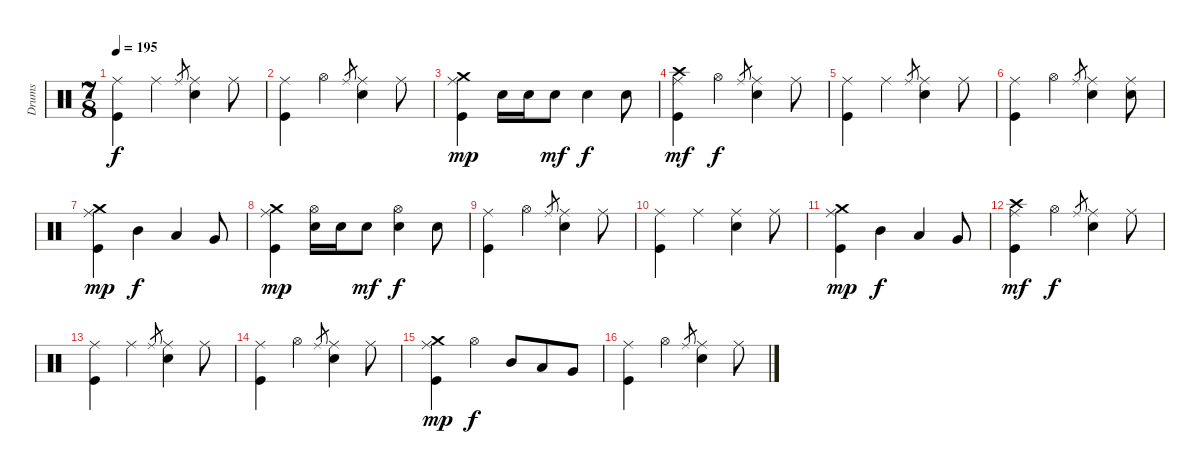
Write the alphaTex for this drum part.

\track ("Drums" "Drums") {instrument percussion}
\staff {score}
\articulation defaults
\ts (7 8)
\tempo 195
\clef neutral
\ks c
("Ride (middle)" "Kick (hit)").4{dy f} "Ride (middle)".4 "Ride (middle)".8{gr} ("Ride (middle)" "Electric Snare (hit)").4 "Ride (middle)".8 |
("Ride (middle)" "Kick (hit)").4 "Hi-Hat (open)".4 "Ride (middle)".8{gr} ("Ride (middle)" "Electric Snare (hit)").4 "Ride (middle)".8 |
("Crash medium (hit)" "Ride (middle)" "Kick (hit)").4{dy mp} "Electric Snare (hit)".16 "Electric Snare (hit)".16 "Electric Snare (hit)".8{dy mf} "Electric Snare (hit)".4{dy f} "Electric Snare (hit)".8 |
("Crash high (hit)" "Ride (middle)" "Kick (hit)").4{dy mf} "Hi-Hat (open)".4{dy f} "Ride (middle)".8{gr} ("Ride (middle)" "Electric Snare (hit)").4 "Ride (middle)".8 |
("Ride (middle)" "Kick (hit)").4 "Ride (middle)".4 "Ride (middle)".8{gr} ("Ride (middle)" "Electric Snare (hit)").4 "Ride (middle)".8 |
("Ride (middle)" "Kick (hit)").4 "Hi-Hat (open)".4 "Ride (middle)".8{gr} ("Ride (middle)" "Electric Snare (hit)").4 ("Ride (middle)" "Electric Snare (hit)").8 |
("Crash medium (hit)" "Ride (middle)" "Kick (hit)").4{dy mp} "Mid Tom (hit)".4{dy f} "Low Tom (hit)".4 "Very Low Tom (hit)".8 |
("Crash medium (hit)" "Ride (middle)" "Kick (hit)").4{dy mp} ("Hi-Hat (open)" "Electric Snare (hit)").16 "Electric Snare (hit)".16 "Electric Snare (hit)".8{dy mf} ("Hi-Hat (open)" "Electric Snare (hit)").4{dy f} "Electric Snare (hit)".8 |
("Ride (middle)" "Kick (hit)").4 "Hi-Hat (open)".4 "Ride (middle)".8{gr} ("Ride (middle)" "Electric Snare (hit)").4 "Ride (middle)".8 |
("Ride (middle)" "Kick (hit)").4 "Ride (middle)".4 ("Ride (middle)" "Electric Snare (hit)").4 "Ride (middle)".8 |
("Crash medium (hit)" "Ride (middle)" "Kick (hit)").4{dy mp} "Mid Tom (hit)".4{dy f} "Low Tom (hit)".4 "Very Low Tom (hit)".8 |
("Crash high (hit)" "Ride (middle)" "Kick (hit)").4{dy mf} "Hi-Hat (open)".4{dy f} "Ride (middle)".8{gr} ("Ride (middle)" "Electric Snare (hit)").4 "Ride (middle)".8 |
("Ride (middle)" "Kick (hit)").4 "Ride (middle)".4 "Ride (middle)".8{gr} ("Ride (middle)" "Electric Snare (hit)").4 "Ride (middle)".8 |
("Ride (middle)" "Kick (hit)").4 "Hi-Hat (open)".4 "Ride (middle)".8{gr} ("Ride (middle)" "Electric Snare (hit)").4 "Ride (middle)".8 |
("Crash medium (hit)" "Ride (middle)" "Kick (hit)").4{dy mp} "Hi-Hat (open)".4{dy f} "Mid Tom (hit)".8 "Low Tom (hit)".8 "Very Low Tom (hit)".8 |
("Ride (middle)" "Kick (hit)").4 "Hi-Hat (open)".4 "Ride (middle)".8{gr} ("Ride (middle)" "Electric Snare (hit)").4 "Ride (middle)".8
